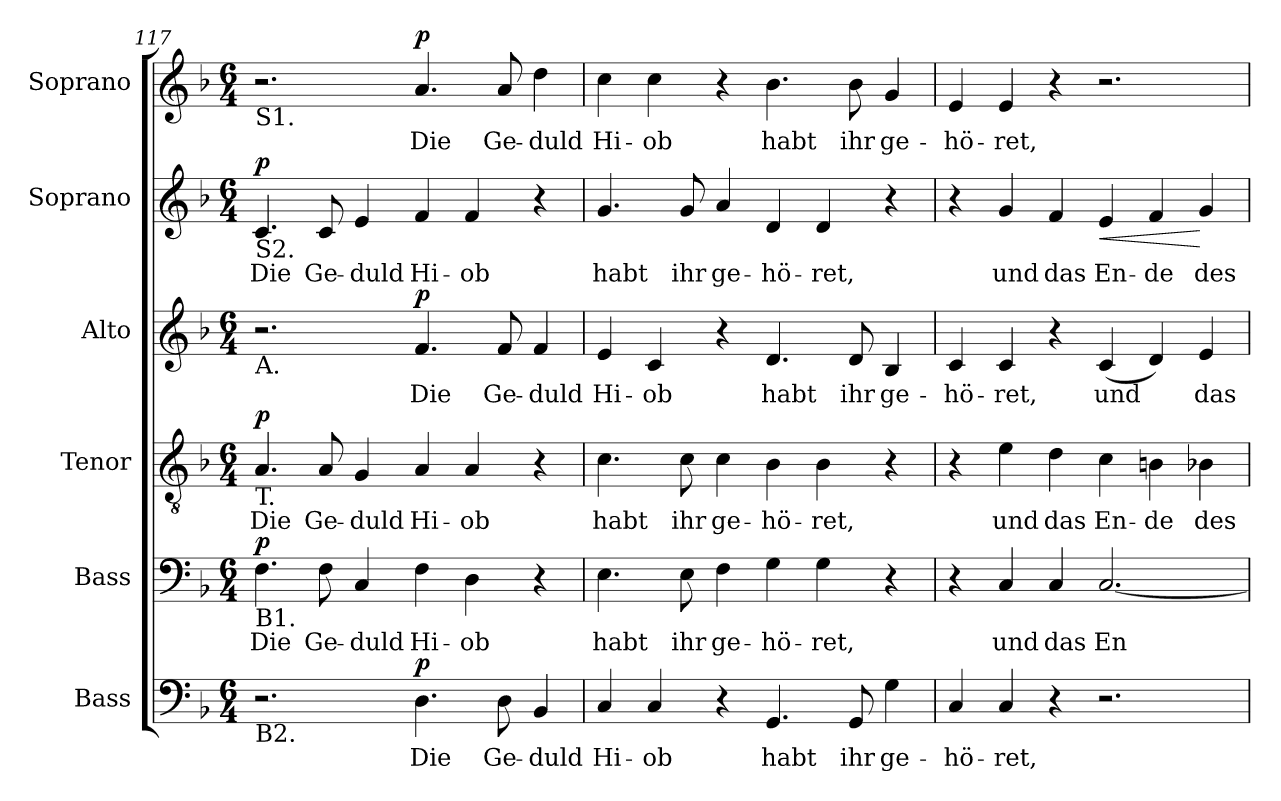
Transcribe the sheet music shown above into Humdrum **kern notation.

**kern	**text	**dynam	**kern	**text	**dynam	**kern	**text	**dynam	**kern	**text	**dynam	**kern	**text	**dynam	**kern	**text	**dynam
*part6	*part6	*part6	*part5	*part5	*part5	*part4	*part4	*part4	*part3	*part3	*part3	*part2	*part2	*part2	*part1	*part1	*part1
*staff6	*staff6	*staff6	*staff5	*staff5	*staff5	*staff4	*staff4	*staff4	*staff3	*staff3	*staff3	*staff2	*staff2	*staff2	*staff1	*staff1	*staff1
*I"Bass	*	*	*I"Bass	*	*	*I"Tenor	*	*	*I"Alto	*	*	*I"Soprano	*	*	*I"Soprano	*	*
*I'B.	*	*	*I'B.	*	*	*I'T.	*	*	*I'A.	*	*	*I'S.	*	*	*I'S.	*	*
!!LO:LB:g=z
*clefF4	*	*	*clefF4	*	*	*clefGv2	*	*	*clefG2	*	*	*clefG2	*	*	*clefG2	*	*
*	*	*	*	*	*	*ITrd7c12	*	*	*	*	*	*	*	*	*	*	*
*k[b-]	*	*	*k[b-]	*	*	*k[b-]	*	*	*k[b-]	*	*	*k[b-]	*	*	*k[b-]	*	*
*F:	*	*	*F:	*	*	*F:	*	*	*F:	*	*	*F:	*	*	*F:	*	*
*M6/4	*	*	*M6/4	*	*	*M6/4	*	*	*M6/4	*	*	*M6/4	*	*	*M6/4	*	*
*MM112	*	*	*MM112	*	*	*MM112	*	*	*MM112	*	*	*MM112	*	*	*MM112	*	*
=117	=117	=117	=117	=117	=117	=117	=117	=117	=117	=117	=117	=117	=117	=117	=117	=117	=117
!	!	!	!	!LO:LY:b:color=#000000	!	!	!	!	!	!	!	!	!	!	!	!	!
!	!	!	!	!	!	!	!LO:LY:b:color=#000000	!	!	!	!	!	!	!	!	!	!
!	!	!	!	!	!	!	!	!	!	!	!	!	!	!	!LO:TX:b:t=S1.	!	!
!	!	!	!	!	!	!	!	!	!	!	!	!LO:TX:b:t=S2.	!	!	!	!	!
!	!	!	!	!	!	!	!	!	!LO:TX:b:t=A.	!	!	!	!	!	!	!	!
!	!	!	!	!	!	!LO:TX:b:t=T.	!	!	!	!	!	!	!	!	!	!	!
!	!	!	!LO:TX:b:t=B1.	!	!	!	!	!	!	!	!	!	!	!	!	!	!
!LO:TX:b:t=B2.	!	!	!	!	!	!	!	!	!	!	!	!	!	!	!	!	!
!	!	!	!	!	!	!	!	!	!	!	!	!	!LO:LY:b:color=#000000	!	!	!	!
2.r	.	.	4.Fi\	Die	p	4.AAi/	Die	p	2.r	.	.	4.ci/	Die	p	2.r	.	.
!	!	!	!	!LO:LY:b:color=#000000	!	!	!	!	!	!	!	!	!	!	!	!	!
!	!	!	!	!	!	!	!LO:LY:b:color=#000000	!	!	!	!	!	!	!	!	!	!
!	!	!	!	!	!	!	!	!	!	!	!	!	!LO:LY:b:color=#000000	!	!	!	!
.	.	.	8Fi\	Ge-	.	8AAi/	Ge-	.	.	.	.	8ci/	Ge-	.	.	.	.
!	!	!	!	!LO:LY:b:color=#000000	!	!	!	!	!	!	!	!	!	!	!	!	!
!	!	!	!	!	!	!	!LO:LY:b:color=#000000	!	!	!	!	!	!	!	!	!	!
!	!	!	!	!	!	!	!	!	!	!	!	!	!LO:LY:b:color=#000000	!	!	!	!
.	.	.	4Ci/	-duld	.	4GGi/	-duld	.	.	.	.	4ei/	-duld	.	.	.	.
!	!LO:LY:b:color=#000000	!	!	!	!	!	!	!	!	!	!	!	!	!	!	!	!
!	!	!	!	!LO:LY:b:color=#000000	!	!	!	!	!	!	!	!	!	!	!	!	!
!	!	!	!	!	!	!	!LO:LY:b:color=#000000	!	!	!	!	!	!	!	!	!	!
!	!	!	!	!	!	!	!	!	!	!LO:LY:b:color=#000000	!	!	!	!	!	!	!
!	!	!	!	!	!	!	!	!	!	!	!	!	!LO:LY:b:color=#000000	!	!	!	!
!	!	!	!	!	!	!	!	!	!	!	!	!	!	!	!	!LO:LY:b:color=#000000	!
4.Di\	Die	p	4Fi\	Hi-	.	4AAi/	Hi-	.	4.fi/	Die	p	4fi/	Hi-	.	4.ai/	Die	p
!	!	!	!	!LO:LY:b:color=#000000	!	!	!	!	!	!	!	!	!	!	!	!	!
!	!	!	!	!	!	!	!LO:LY:b:color=#000000	!	!	!	!	!	!	!	!	!	!
!	!	!	!	!	!	!	!	!	!	!	!	!	!LO:LY:b:color=#000000	!	!	!	!
.	.	.	4Di\	-ob	.	4AAi/	-ob	.	.	.	.	4fi/	-ob	.	.	.	.
!	!LO:LY:b:color=#000000	!	!	!	!	!	!	!	!	!	!	!	!	!	!	!	!
!	!	!	!	!	!	!	!	!	!	!LO:LY:b:color=#000000	!	!	!	!	!	!	!
!	!	!	!	!	!	!	!	!	!	!	!	!	!	!	!	!LO:LY:b:color=#000000	!
8Di\	Ge-	.	.	.	.	.	.	.	8fi/	Ge-	.	.	.	.	8ai/	Ge-	.
!	!LO:LY:b:color=#000000	!	!	!	!	!	!	!	!	!	!	!	!	!	!	!	!
!	!	!	!	!	!	!	!	!	!	!LO:LY:b:color=#000000	!	!	!	!	!	!	!
!	!	!	!	!	!	!	!	!	!	!	!	!	!	!	!	!LO:LY:b:color=#000000	!
4BB-i/	-duld	.	4r	.	.	4r	.	.	4fi/	-duld	.	4r	.	.	4ddi\	-duld	.
=118	=118	=118	=118	=118	=118	=118	=118	=118	=118	=118	=118	=118	=118	=118	=118	=118	=118
!	!LO:LY:b:color=#000000	!	!	!	!	!	!	!	!	!	!	!	!	!	!	!	!
!	!	!	!	!LO:LY:b:color=#000000	!	!	!	!	!	!	!	!	!	!	!	!	!
!	!	!	!	!	!	!	!LO:LY:b:color=#000000	!	!	!	!	!	!	!	!	!	!
!	!	!	!	!	!	!	!	!	!	!LO:LY:b:color=#000000	!	!	!	!	!	!	!
!	!	!	!	!	!	!	!	!	!	!	!	!	!LO:LY:b:color=#000000	!	!	!	!
!	!	!	!	!	!	!	!	!	!	!	!	!	!	!	!	!LO:LY:b:color=#000000	!
4Ci/	Hi-	.	4.Ei\	habt	.	4.Ci\	habt	.	4ei/	Hi-	.	4.gi/	habt	.	4cci\	Hi-	.
!	!LO:LY:b:color=#000000	!	!	!	!	!	!	!	!	!	!	!	!	!	!	!	!
!	!	!	!	!	!	!	!	!	!	!LO:LY:b:color=#000000	!	!	!	!	!	!	!
!	!	!	!	!	!	!	!	!	!	!	!	!	!	!	!	!LO:LY:b:color=#000000	!
4Ci/	-ob	.	.	.	.	.	.	.	4ci/	-ob	.	.	.	.	4cci\	-ob	.
!	!	!	!	!LO:LY:b:color=#000000	!	!	!	!	!	!	!	!	!	!	!	!	!
!	!	!	!	!	!	!	!LO:LY:b:color=#000000	!	!	!	!	!	!	!	!	!	!
!	!	!	!	!	!	!	!	!	!	!	!	!	!LO:LY:b:color=#000000	!	!	!	!
.	.	.	8Ei\	ihr	.	8Ci\	ihr	.	.	.	.	8gi/	ihr	.	.	.	.
!	!	!	!	!LO:LY:b:color=#000000	!	!	!	!	!	!	!	!	!	!	!	!	!
!	!	!	!	!	!	!	!LO:LY:b:color=#000000	!	!	!	!	!	!	!	!	!	!
!	!	!	!	!	!	!	!	!	!	!	!	!	!LO:LY:b:color=#000000	!	!	!	!
4r	.	.	4Fi\	ge-	.	4Ci\	ge-	.	4r	.	.	4ai/	ge-	.	4r	.	.
!	!LO:LY:b:color=#000000	!	!	!	!	!	!	!	!	!	!	!	!	!	!	!	!
!	!	!	!	!LO:LY:b:color=#000000	!	!	!	!	!	!	!	!	!	!	!	!	!
!	!	!	!	!	!	!	!LO:LY:b:color=#000000	!	!	!	!	!	!	!	!	!	!
!	!	!	!	!	!	!	!	!	!	!LO:LY:b:color=#000000	!	!	!	!	!	!	!
!	!	!	!	!	!	!	!	!	!	!	!	!	!LO:LY:b:color=#000000	!	!	!	!
!	!	!	!	!	!	!	!	!	!	!	!	!	!	!	!	!LO:LY:b:color=#000000	!
4.GGi/	habt	.	4Gi\	-hö-	.	4BB-i\	-hö-	.	4.di/	habt	.	4di/	-hö-	.	4.b-i\	habt	.
!	!	!	!	!LO:LY:b:color=#000000	!	!	!	!	!	!	!	!	!	!	!	!	!
!	!	!	!	!	!	!	!LO:LY:b:color=#000000	!	!	!	!	!	!	!	!	!	!
!	!	!	!	!	!	!	!	!	!	!	!	!	!LO:LY:b:color=#000000	!	!	!	!
.	.	.	4Gi\	-ret,	.	4BB-i\	-ret,	.	.	.	.	4di/	-ret,	.	.	.	.
!	!LO:LY:b:color=#000000	!	!	!	!	!	!	!	!	!	!	!	!	!	!	!	!
!	!	!	!	!	!	!	!	!	!	!LO:LY:b:color=#000000	!	!	!	!	!	!	!
!	!	!	!	!	!	!	!	!	!	!	!	!	!	!	!	!LO:LY:b:color=#000000	!
8GGi/	ihr	.	.	.	.	.	.	.	8di/	ihr	.	.	.	.	8b-i\	ihr	.
!	!LO:LY:b:color=#000000	!	!	!	!	!	!	!	!	!	!	!	!	!	!	!	!
!	!	!	!	!	!	!	!	!	!	!LO:LY:b:color=#000000	!	!	!	!	!	!	!
!	!	!	!	!	!	!	!	!	!	!	!	!	!	!	!	!LO:LY:b:color=#000000	!
4Gi\	ge-	.	4r	.	.	4r	.	.	4B-i/	ge-	.	4r	.	.	4gi/	ge-	.
=119	=119	=119	=119	=119	=119	=119	=119	=119	=119	=119	=119	=119	=119	=119	=119	=119	=119
!	!LO:LY:b:color=#000000	!	!	!	!	!	!	!	!	!	!	!	!	!	!	!	!
!	!	!	!	!	!	!	!	!	!	!LO:LY:b:color=#000000	!	!	!	!	!	!	!
!	!	!	!	!	!	!	!	!	!	!	!	!	!	!	!	!LO:LY:b:color=#000000	!
4Ci/	-hö-	.	4r	.	.	4r	.	.	4ci/	-hö-	.	4r	.	.	4ei/	-hö-	.
!	!LO:LY:b:color=#000000	!	!	!	!	!	!	!	!	!	!	!	!	!	!	!	!
!	!	!	!	!LO:LY:b:color=#000000	!	!	!	!	!	!	!	!	!	!	!	!	!
!	!	!	!	!	!	!	!LO:LY:b:color=#000000	!	!	!	!	!	!	!	!	!	!
!	!	!	!	!	!	!	!	!	!	!LO:LY:b:color=#000000	!	!	!	!	!	!	!
!	!	!	!	!	!	!	!	!	!	!	!	!	!LO:LY:b:color=#000000	!	!	!	!
!	!	!	!	!	!	!	!	!	!	!	!	!	!	!	!	!LO:LY:b:color=#000000	!
4Ci/	-ret,	.	4Ci/	und	.	4Ei\	und	.	4ci/	-ret,	.	4gi/	und	.	4ei/	-ret,	.
!	!	!	!	!LO:LY:b:color=#000000	!	!	!	!	!	!	!	!	!	!	!	!	!
!	!	!	!	!	!	!	!LO:LY:b:color=#000000	!	!	!	!	!	!	!	!	!	!
!	!	!	!	!	!	!	!	!	!	!	!	!	!LO:LY:b:color=#000000	!	!	!	!
4r	.	.	4Ci/	das	.	4Di\	das	.	4r	.	.	4fi/	das	.	4r	.	.
!	!	!	!	!LO:LY:b:color=#000000	!	!	!	!	!	!	!	!	!	!	!	!	!
!	!	!	!	!	!	!	!LO:LY:b:color=#000000	!	!	!	!	!	!	!	!	!	!
!	!	!	!	!	!	!	!	!	!	!LO:LY:b:color=#000000	!	!	!	!	!	!	!
!	!	!	!	!	!	!	!	!	!	!	!	!	!LO:LY:b:color=#000000	!LO:HP:b	!	!	!
2.r	.	.	[2.Ci/	En-	.	4Ci\	En-	.	(4ci/	und	.	4ei/	En-	<	2.r	.	.
!	!	!	!	!	!	!	!LO:LY:b:color=#000000	!	!	!	!	!	!	!	!	!	!
!	!	!	!	!	!	!	!	!	!	!	!	!	!LO:LY:b:color=#000000	!	!	!	!
.	.	.	.	.	.	4BBni\	-de	.	4di/)	.	.	4fi/	-de	.	.	.	.
!	!	!	!	!	!	!	!LO:LY:b:color=#000000	!	!	!	!	!	!	!	!	!	!
!	!	!	!	!	!	!	!	!	!	!LO:LY:b:color=#000000	!	!	!	!	!	!	!
!	!	!	!	!	!	!	!	!	!	!	!	!	!LO:LY:b:color=#000000	!	!	!	!
.	.	.	.	.	.	4BB-Xi\	des	.	4ei/	das	.	4gi/	des	[	.	.	.
=	=	=	=	=	=	=	=	=	=	=	=	=	=	=	=	=	=
*-	*-	*-	*-	*-	*-	*-	*-	*-	*-	*-	*-	*-	*-	*-	*-	*-	*-
